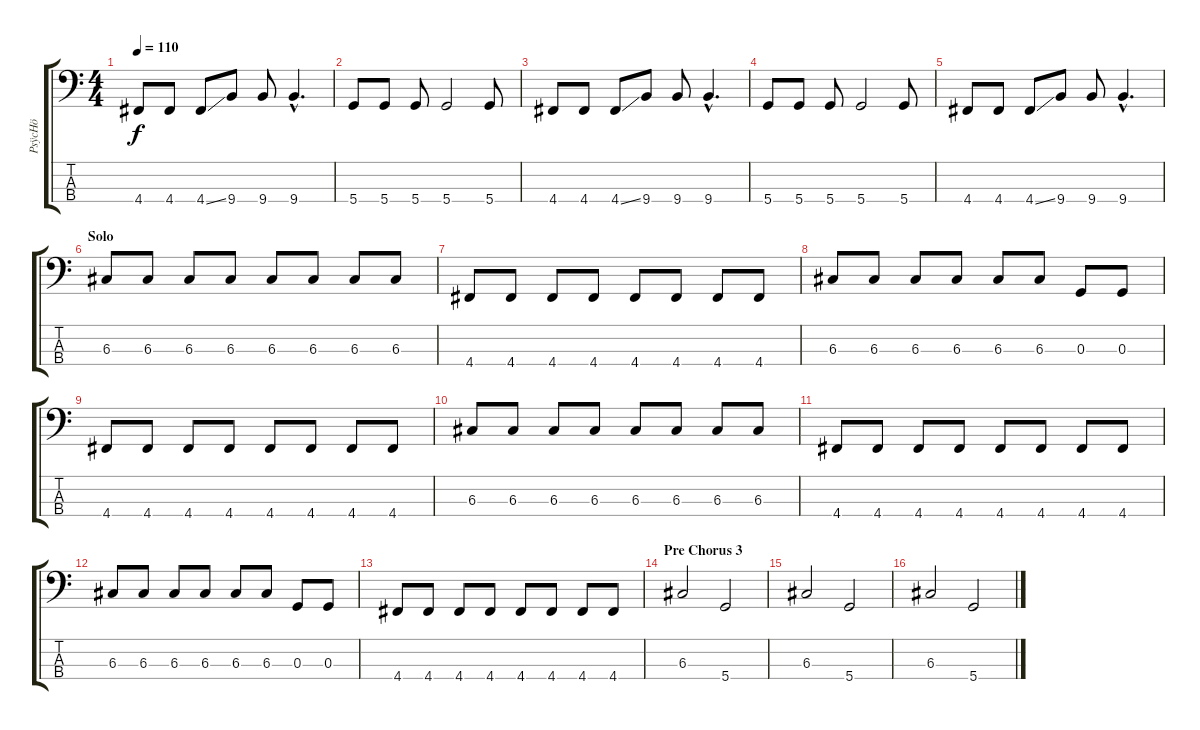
\track ("PsÿcHö" "PsÿcHö") {instrument electricbassfinger}
\staff {score tabs}
\tuning (F2 C2 G1 D1) {hide}
\ts (4 4)
\tempo 110
\clef f4
\ks c
4.4.8{dy f} 4.4.8 4.4{ss}.8 9.4.8 9.4.8 9.4{hac}.4{d} |
5.4.8 5.4.8 5.4.8 5.4.2 5.4.8 |
4.4.8 4.4.8 4.4{ss}.8 9.4.8 9.4.8 9.4{hac}.4{d} |
5.4.8 5.4.8 5.4.8 5.4.2 5.4.8 |
4.4.8 4.4.8 4.4{ss}.8 9.4.8 9.4.8 9.4{hac}.4{d} |
\section ("" "Solo")
6.3.8 6.3.8 6.3.8 6.3.8 6.3.8 6.3.8 6.3.8 6.3.8 |
4.4.8 4.4.8 4.4.8 4.4.8 4.4.8 4.4.8 4.4.8 4.4.8 |
6.3.8 6.3.8 6.3.8 6.3.8 6.3.8 6.3.8 0.3.8 0.3.8 |
4.4.8 4.4.8 4.4.8 4.4.8 4.4.8 4.4.8 4.4.8 4.4.8 |
6.3.8 6.3.8 6.3.8 6.3.8 6.3.8 6.3.8 6.3.8 6.3.8 |
4.4.8 4.4.8 4.4.8 4.4.8 4.4.8 4.4.8 4.4.8 4.4.8 |
6.3.8 6.3.8 6.3.8 6.3.8 6.3.8 6.3.8 0.3.8 0.3.8 |
4.4.8 4.4.8 4.4.8 4.4.8 4.4.8 4.4.8 4.4.8 4.4.8 |
\section ("" "Pre Chorus 3")
6.3.2 5.4.2 |
6.3.2 5.4.2 |
6.3.2 5.4.2
